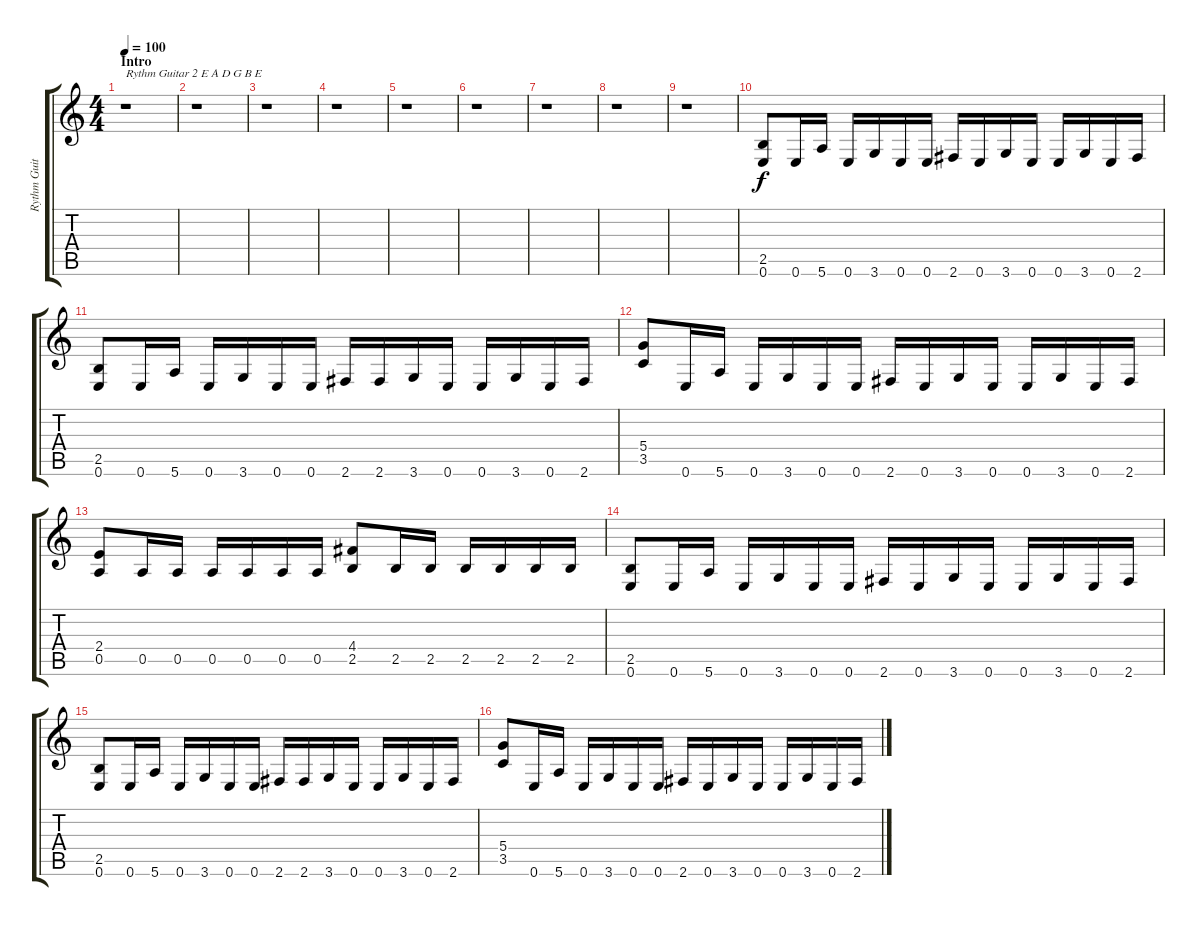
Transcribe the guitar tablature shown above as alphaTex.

\track ("Rythm Guitar 2" "Rythm Guit") {instrument distortionguitar}
\staff {score tabs}
\tuning (E4 B3 G3 D3 A2 E2) {hide}
\ts (4 4)
\section ("" "Intro")
\tempo 100
\clef g2
\ks c
r.1{txt "Rythm Guitar 2 E A D G B E" dy f instrument distortionguitar} |
r.1 |
r.1 |
r.1 |
r.1 |
r.1 |
r.1 |
r.1 |
r.1 |
(2.5 0.6).8 0.6.16 5.6.16 0.6.16 3.6.16 0.6.16 0.6.16 2.6.16 0.6.16 3.6.16 0.6.16 0.6.16 3.6.16 0.6.16 2.6.16 |
(2.5 0.6).8 0.6.16 5.6.16 0.6.16 3.6.16 0.6.16 0.6.16 2.6.16 2.6.16 3.6.16 0.6.16 0.6.16 3.6.16 0.6.16 2.6.16 |
(5.4 3.5).8 0.6.16 5.6.16 0.6.16 3.6.16 0.6.16 0.6.16 2.6.16 0.6.16 3.6.16 0.6.16 0.6.16 3.6.16 0.6.16 2.6.16 |
(2.4 0.5).8 0.5.16 0.5.16 0.5.16 0.5.16 0.5.16 0.5.16 (4.4 2.5).8 2.5.16 2.5.16 2.5.16 2.5.16 2.5.16 2.5.16 |
(2.5 0.6).8 0.6.16 5.6.16 0.6.16 3.6.16 0.6.16 0.6.16 2.6.16 0.6.16 3.6.16 0.6.16 0.6.16 3.6.16 0.6.16 2.6.16 |
(2.5 0.6).8 0.6.16 5.6.16 0.6.16 3.6.16 0.6.16 0.6.16 2.6.16 2.6.16 3.6.16 0.6.16 0.6.16 3.6.16 0.6.16 2.6.16 |
(5.4 3.5).8 0.6.16 5.6.16 0.6.16 3.6.16 0.6.16 0.6.16 2.6.16 0.6.16 3.6.16 0.6.16 0.6.16 3.6.16 0.6.16 2.6.16
